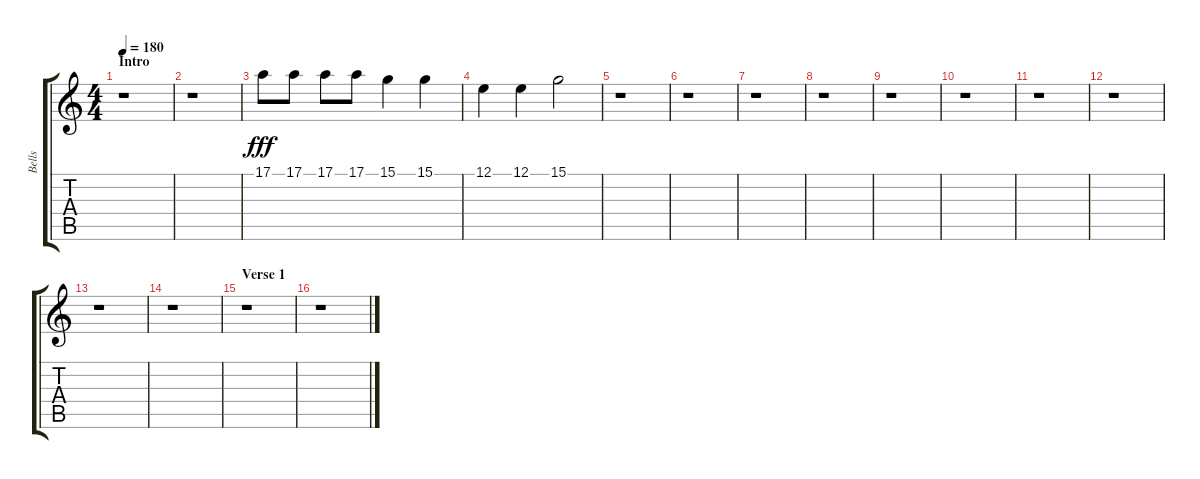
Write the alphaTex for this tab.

\track ("Bells" "Bells") {instrument glockenspiel}
\staff {score tabs}
\tuning (E4 B3 G3 D3 A2 E2) {hide}
\ts (4 4)
\section ("" "Intro")
\tempo 180
\clef g2
\ks c
r.1{dy fff instrument glockenspiel} |
r.1 |
17.1.8 17.1.8 17.1.8 17.1.8 15.1.4 15.1.4 |
12.1.4 12.1.4 15.1.2 |
r.1 |
r.1 |
r.1 |
r.1 |
r.1 |
r.1 |
r.1 |
r.1 |
r.1 |
r.1 |
\section ("" "Verse 1")
r.1 |
r.1
